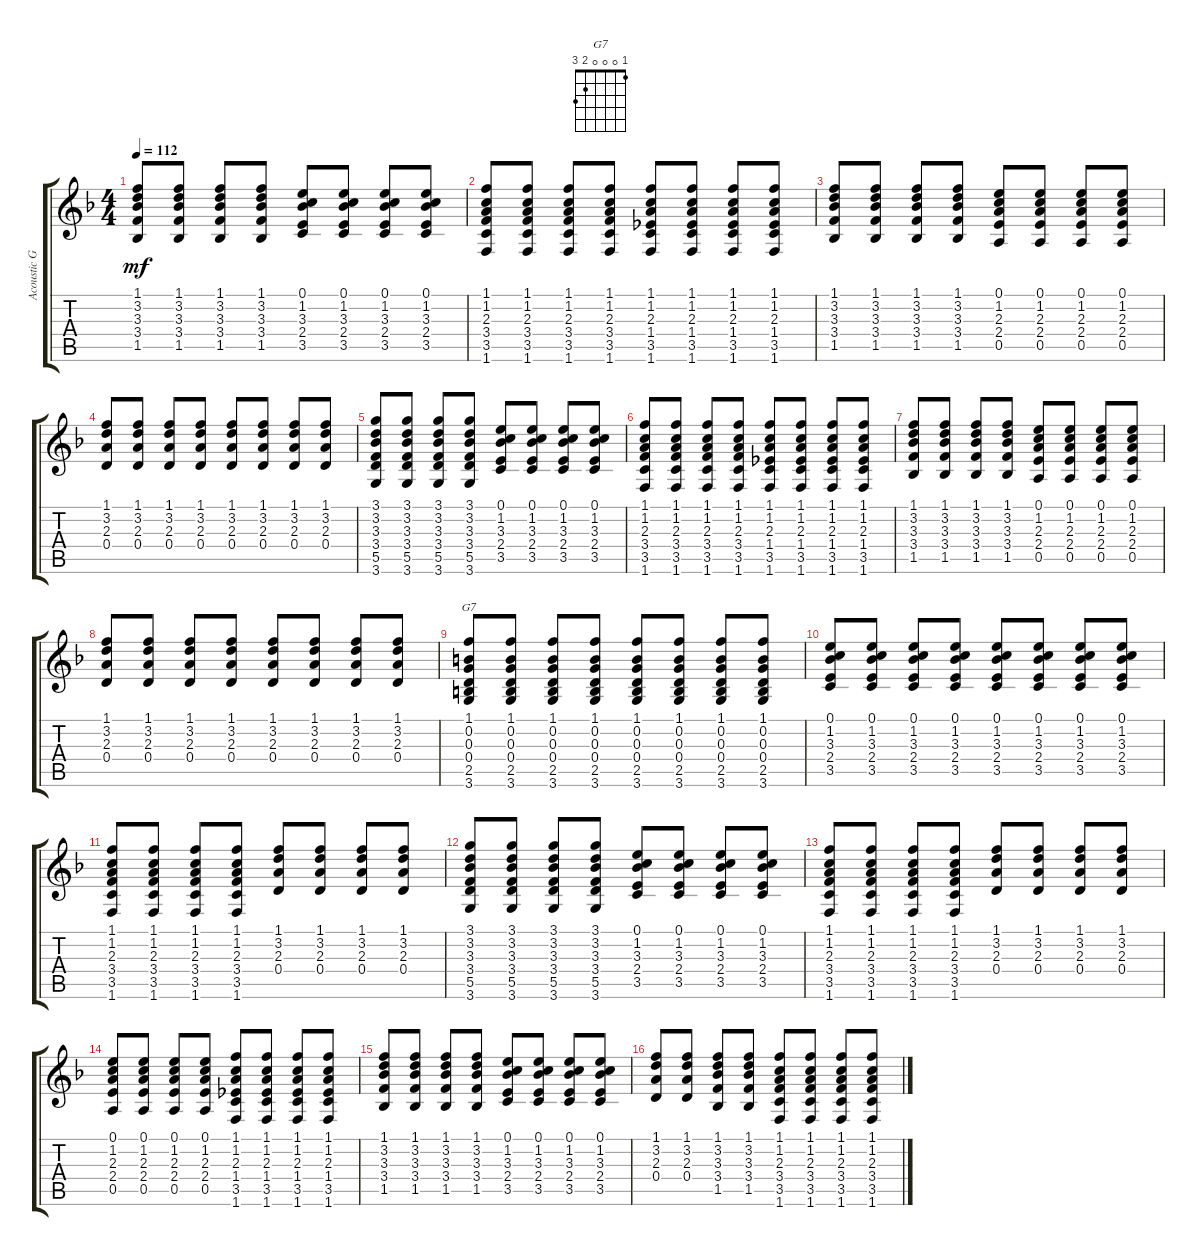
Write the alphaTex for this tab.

\track ("Acoustic Guitar" "Acoustic G") {instrument acousticguitarsteel}
\staff {score tabs}
\tuning (E4 B3 G3 D3 A2 E2) {hide}
\chord ("G7" 1 0 0 0 2 3)
\ts (4 4)
\tempo 112
\clef g2
\ks f
(1.1 3.2 3.3 3.4 1.5).8{dy mf} (1.1 3.2 3.3 3.4 1.5).8 (1.1 3.2 3.3 3.4 1.5).8 (1.1 3.2 3.3 3.4 1.5).8 (0.1 1.2 3.3 2.4 3.5).8 (0.1 1.2 3.3 2.4 3.5).8 (0.1 1.2 3.3 2.4 3.5).8 (0.1 1.2 3.3 2.4 3.5).8 |
(1.1 1.2 2.3 3.4 3.5 1.6).8 (1.1 1.2 2.3 3.4 3.5 1.6).8 (1.1 1.2 2.3 3.4 3.5 1.6).8 (1.1 1.2 2.3 3.4 3.5 1.6).8 (1.1 1.2 2.3 1.4 3.5 1.6).8 (1.1 1.2 2.3 1.4 3.5 1.6).8 (1.1 1.2 2.3 1.4 3.5 1.6).8 (1.1 1.2 2.3 1.4 3.5 1.6).8 |
(1.1 3.2 3.3 3.4 1.5).8 (1.1 3.2 3.3 3.4 1.5).8 (1.1 3.2 3.3 3.4 1.5).8 (1.1 3.2 3.3 3.4 1.5).8 (0.1 1.2 2.3 2.4 0.5).8 (0.1 1.2 2.3 2.4 0.5).8 (0.1 1.2 2.3 2.4 0.5).8 (0.1 1.2 2.3 2.4 0.5).8 |
(1.1 3.2 2.3 0.4).8 (1.1 3.2 2.3 0.4).8 (1.1 3.2 2.3 0.4).8 (1.1 3.2 2.3 0.4).8 (1.1 3.2 2.3 0.4).8 (1.1 3.2 2.3 0.4).8 (1.1 3.2 2.3 0.4).8 (1.1 3.2 2.3 0.4).8 |
(3.1 3.2 3.3 3.4 5.5 3.6).8 (3.1 3.2 3.3 3.4 5.5 3.6).8 (3.1 3.2 3.3 3.4 5.5 3.6).8 (3.1 3.2 3.3 3.4 5.5 3.6).8 (0.1 1.2 3.3 2.4 3.5).8 (0.1 1.2 3.3 2.4 3.5).8 (0.1 1.2 3.3 2.4 3.5).8 (0.1 1.2 3.3 2.4 3.5).8 |
(1.1 1.2 2.3 3.4 3.5 1.6).8 (1.1 1.2 2.3 3.4 3.5 1.6).8 (1.1 1.2 2.3 3.4 3.5 1.6).8 (1.1 1.2 2.3 3.4 3.5 1.6).8 (1.1 1.2 2.3 1.4 3.5 1.6).8 (1.1 1.2 2.3 1.4 3.5 1.6).8 (1.1 1.2 2.3 1.4 3.5 1.6).8 (1.1 1.2 2.3 1.4 3.5 1.6).8 |
(1.1 3.2 3.3 3.4 1.5).8 (1.1 3.2 3.3 3.4 1.5).8 (1.1 3.2 3.3 3.4 1.5).8 (1.1 3.2 3.3 3.4 1.5).8 (0.1 1.2 2.3 2.4 0.5).8 (0.1 1.2 2.3 2.4 0.5).8 (0.1 1.2 2.3 2.4 0.5).8 (0.1 1.2 2.3 2.4 0.5).8 |
(1.1 3.2 2.3 0.4).8 (1.1 3.2 2.3 0.4).8 (1.1 3.2 2.3 0.4).8 (1.1 3.2 2.3 0.4).8 (1.1 3.2 2.3 0.4).8 (1.1 3.2 2.3 0.4).8 (1.1 3.2 2.3 0.4).8 (1.1 3.2 2.3 0.4).8 |
(1.1 0.2 0.3 0.4 2.5 3.6).8{ch "G7"} (1.1 0.2 0.3 0.4 2.5 3.6).8 (1.1 0.2 0.3 0.4 2.5 3.6).8 (1.1 0.2 0.3 0.4 2.5 3.6).8 (1.1 0.2 0.3 0.4 2.5 3.6).8 (1.1 0.2 0.3 0.4 2.5 3.6).8 (1.1 0.2 0.3 0.4 2.5 3.6).8 (1.1 0.2 0.3 0.4 2.5 3.6).8 |
(0.1 1.2 3.3 2.4 3.5).8 (0.1 1.2 3.3 2.4 3.5).8 (0.1 1.2 3.3 2.4 3.5).8 (0.1 1.2 3.3 2.4 3.5).8 (0.1 1.2 3.3 2.4 3.5).8 (0.1 1.2 3.3 2.4 3.5).8 (0.1 1.2 3.3 2.4 3.5).8 (0.1 1.2 3.3 2.4 3.5).8 |
(1.1 1.2 2.3 3.4 3.5 1.6).8 (1.1 1.2 2.3 3.4 3.5 1.6).8 (1.1 1.2 2.3 3.4 3.5 1.6).8 (1.1 1.2 2.3 3.4 3.5 1.6).8 (1.1 3.2 2.3 0.4).8 (1.1 3.2 2.3 0.4).8 (1.1 3.2 2.3 0.4).8 (1.1 3.2 2.3 0.4).8 |
(3.1 3.2 3.3 3.4 5.5 3.6).8 (3.1 3.2 3.3 3.4 5.5 3.6).8 (3.1 3.2 3.3 3.4 5.5 3.6).8 (3.1 3.2 3.3 3.4 5.5 3.6).8 (0.1 1.2 3.3 2.4 3.5).8 (0.1 1.2 3.3 2.4 3.5).8 (0.1 1.2 3.3 2.4 3.5).8 (0.1 1.2 3.3 2.4 3.5).8 |
(1.1 1.2 2.3 3.4 3.5 1.6).8 (1.1 1.2 2.3 3.4 3.5 1.6).8 (1.1 1.2 2.3 3.4 3.5 1.6).8 (1.1 1.2 2.3 3.4 3.5 1.6).8 (1.1 3.2 2.3 0.4).8 (1.1 3.2 2.3 0.4).8 (1.1 3.2 2.3 0.4).8 (1.1 3.2 2.3 0.4).8 |
(0.1 1.2 2.3 2.4 0.5).8 (0.1 1.2 2.3 2.4 0.5).8 (0.1 1.2 2.3 2.4 0.5).8 (0.1 1.2 2.3 2.4 0.5).8 (1.1 1.2 2.3 1.4 3.5 1.6).8 (1.1 1.2 2.3 1.4 3.5 1.6).8 (1.1 1.2 2.3 1.4 3.5 1.6).8 (1.1 1.2 2.3 1.4 3.5 1.6).8 |
(1.1 3.2 3.3 3.4 1.5).8 (1.1 3.2 3.3 3.4 1.5).8 (1.1 3.2 3.3 3.4 1.5).8 (1.1 3.2 3.3 3.4 1.5).8 (0.1 1.2 3.3 2.4 3.5).8 (0.1 1.2 3.3 2.4 3.5).8 (0.1 1.2 3.3 2.4 3.5).8 (0.1 1.2 3.3 2.4 3.5).8 |
(1.1 3.2 2.3 0.4).8 (1.1 3.2 2.3 0.4).8 (1.1 3.2 3.3 3.4 1.5).8 (1.1 3.2 3.3 3.4 1.5).8 (1.1 1.2 2.3 3.4 3.5 1.6).8 (1.1 1.2 2.3 3.4 3.5 1.6).8 (1.1 1.2 2.3 3.4 3.5 1.6).8 (1.1 1.2 2.3 3.4 3.5 1.6).8
